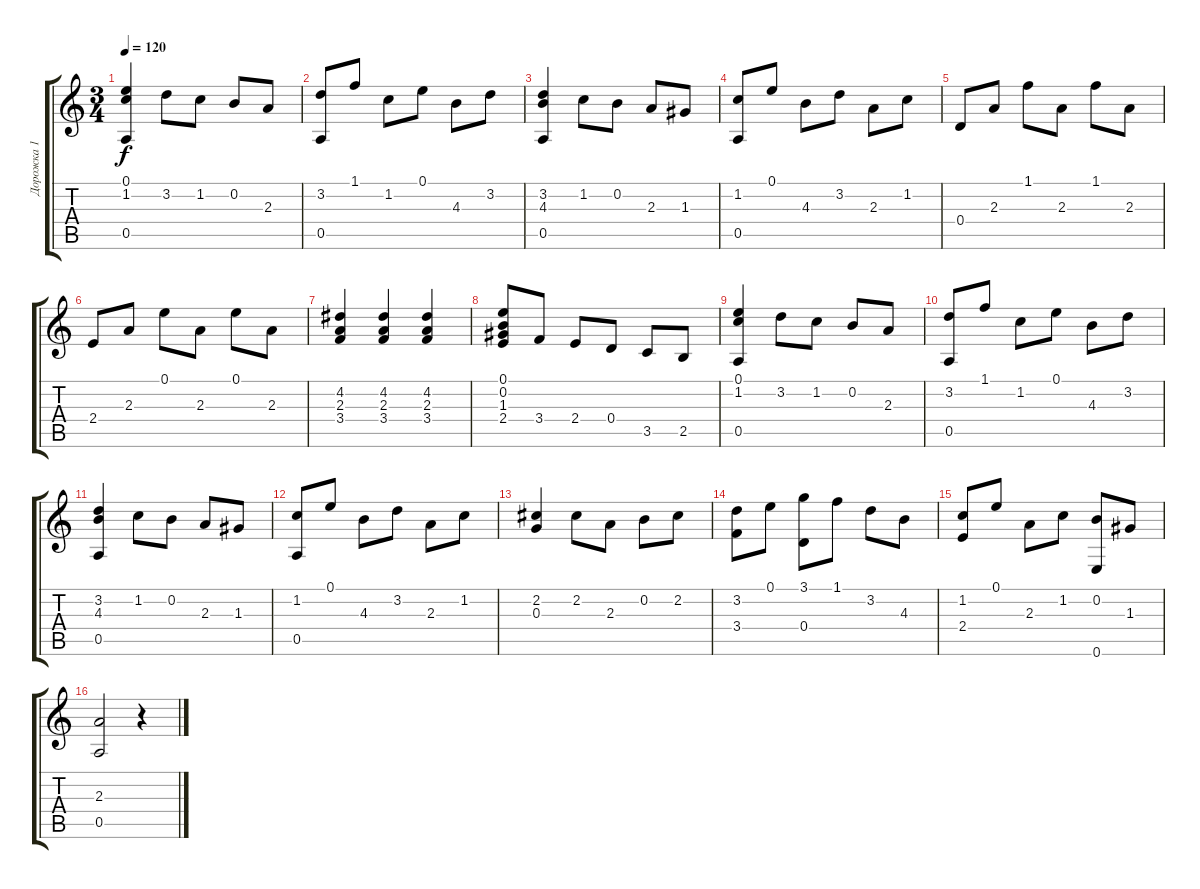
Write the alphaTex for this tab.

\track ("Дорожка 1" "Дорожка 1") {instrument acousticguitarnylon}
\staff {score tabs}
\tuning (E4 B3 G3 D3 A2 E2) {hide}
\ts (3 4)
\tempo 120
\clef g2
\ks c
(0.1 1.2 0.5).4{dy f} 3.2.8 1.2.8 0.2.8 2.3.8 |
(3.2 0.5).8 1.1.8 1.2.8 0.1.8 4.3.8 3.2.8 |
(3.2 4.3 0.5).4 1.2.8 0.2.8 2.3.8 1.3.8 |
(1.2 0.5).8 0.1.8 4.3.8 3.2.8 2.3.8 1.2.8 |
0.4.8 2.3.8 1.1.8 2.3.8 1.1.8 2.3.8 |
2.4.8 2.3.8 0.1.8 2.3.8 0.1.8 2.3.8 |
(4.2 2.3 3.4).4 (4.2 2.3 3.4).4 (4.2 2.3 3.4).4 |
(0.1 0.2 1.3 2.4).8 3.4.8 2.4.8 0.4.8 3.5.8 2.5.8 |
(0.1 1.2 0.5).4 3.2.8 1.2.8 0.2.8 2.3.8 |
(3.2 0.5).8 1.1.8 1.2.8 0.1.8 4.3.8 3.2.8 |
(3.2 4.3 0.5).4 1.2.8 0.2.8 2.3.8 1.3.8 |
(1.2 0.5).8 0.1.8 4.3.8 3.2.8 2.3.8 1.2.8 |
(2.2 0.3).4 2.2.8 2.3.8 0.2.8 2.2.8 |
(3.2 3.4).8 0.1.8 (3.1 0.4).8 1.1.8 3.2.8 4.3.8 |
(1.2 2.4).8 0.1.8 2.3.8 1.2.8 (0.2 0.6).8 1.3.8 |
(2.3 0.5).2 r.4
